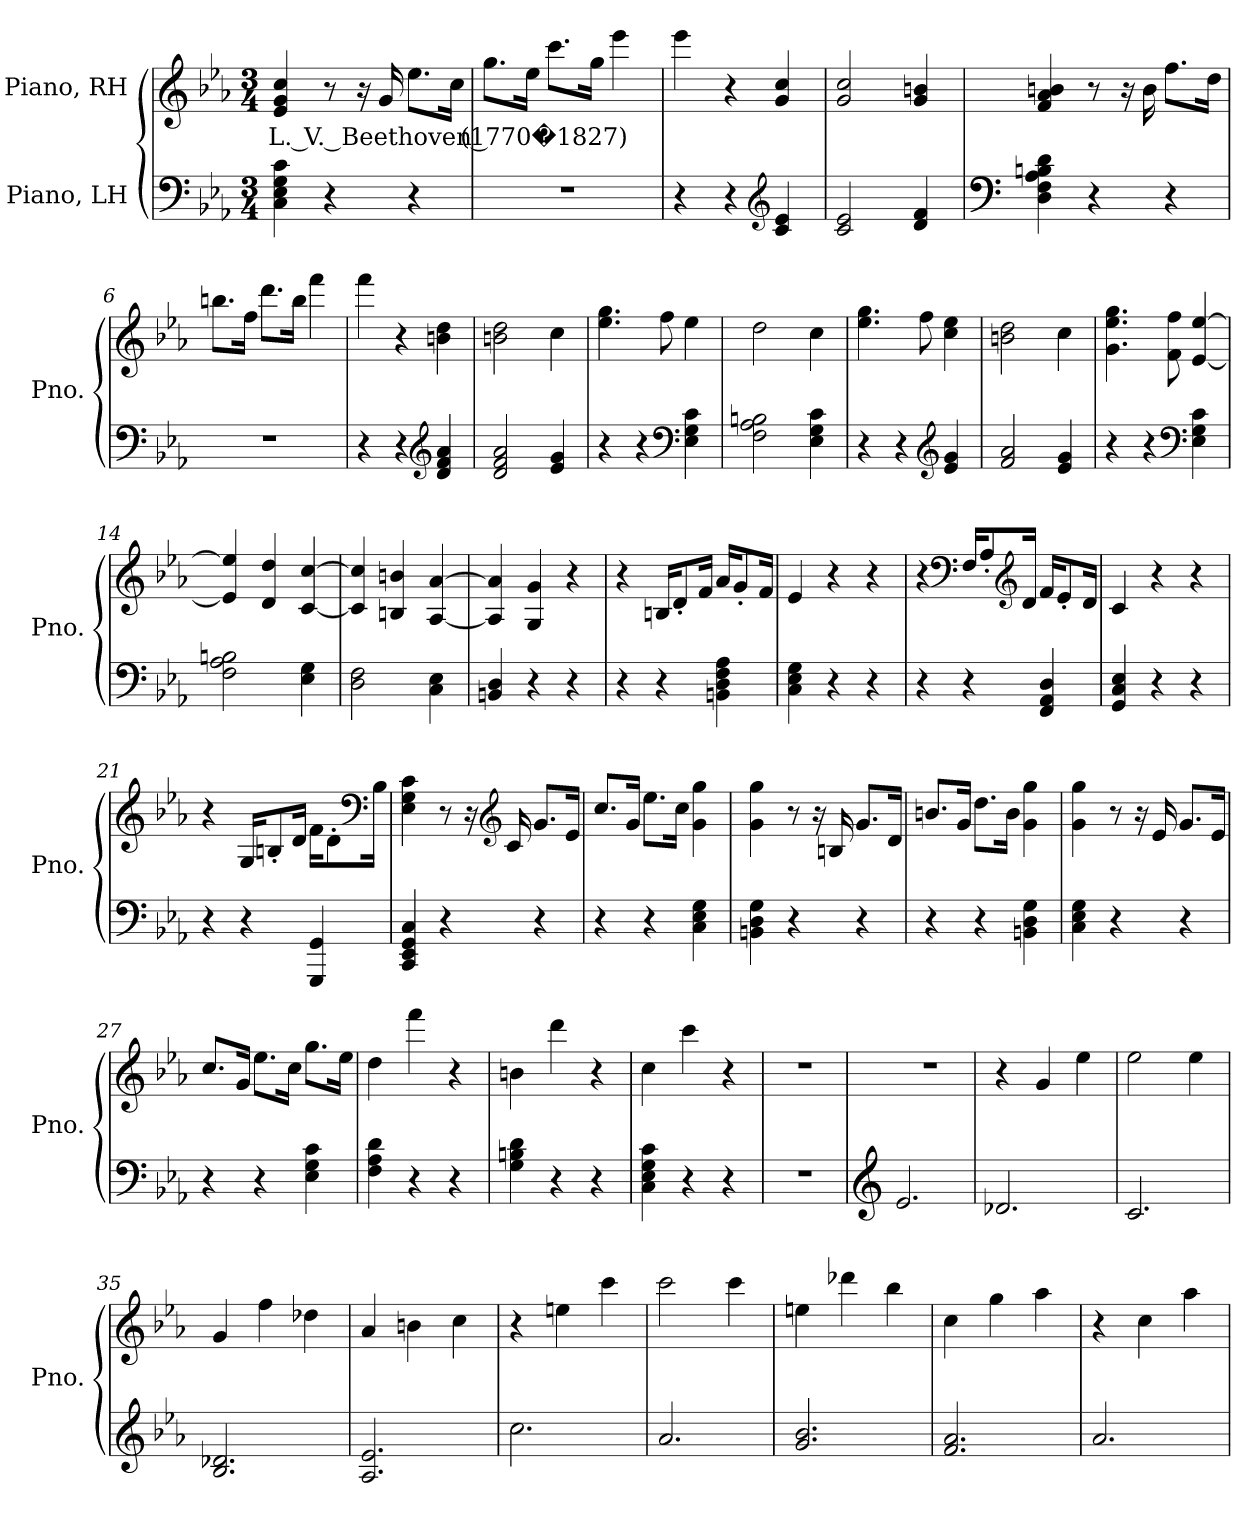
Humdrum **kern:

**kern	**kern	**text
*part2	*part1	*part1
*staff2	*staff1	*staff1
*I"Piano, LH	*I"Piano, RH	*
*I'Pno.	*I'Pno.	*
*clefF4	*clefG2	*
*k[b-e-a-]	*k[b-e-a-]	*
*M3/4	*M3/4	*
*MM164	*MM164	*
=1	=1	=1
!	!	!LO:LY:b
4C\ 4E-\ 4G\ 4c\	4e-/ 4g/ 4cc/	L. V. Beethoven (1770�1827)
4r	8r	.
.	16r	.
.	16g/	.
4r	8.ee-\L	.
.	16cc\Jk	.
=2	=2	=2
2.r	8.gg\L	.
.	16ee-\Jk	.
.	8.ccc\L	.
.	16gg\Jk	.
.	4eee-\	.
=3	=3	=3
4r	4eee-\	.
4r	4r	.
*clefG2	*	*
4c/ 4e-/	4g/ 4cc/	.
=4	=4	=4
2c/ 2e-/	2g/ 2cc/	.
4d/ 4f/	4g/ 4bn/	.
!!LO:LB:g=z
=5	=5	=5
*clefF4	*	*
4D\ 4F\ 4A-\ 4Bn\ 4d\	4f/ 4a-/ 4bn/	.
4r	8r	.
.	16r	.
.	16b\	.
4r	8.ff\L	.
.	16dd\Jk	.
=6	=6	=6
2.r	8.bbn\L	.
.	16ff\Jk	.
.	8.ddd\L	.
.	16bb\Jk	.
.	4fff\	.
=7	=7	=7
4r	4fff\	.
4r	4r	.
*clefG2	*	*
4d/ 4f/ 4a-/	4bn\ 4dd\	.
=8	=8	=8
2d/ 2f/ 2a-/	2bn\ 2dd\	.
4e-/ 4g/	4cc\	.
=9	=9	=9
4r	4.ee-\ 4.gg\	.
4r	.	.
.	8ff\	.
*clefF4	*	*
4E-\ 4G\ 4c\	4ee-\	.
=10	=10	=10
2F\ 2A-\ 2Bn\	2dd\	.
4E-\ 4G\ 4c\	4cc\	.
=11	=11	=11
4r	4.ee-\ 4.gg\	.
4r	.	.
.	8ff\	.
*clefG2	*	*
4e-/ 4g/	4cc\ 4ee-\	.
!!LO:LB:g=z
=12	=12	=12
2f/ 2a-/	2bn\ 2dd\	.
4e-/ 4g/	4cc\	.
=13	=13	=13
4r	4.g\ 4.ee-\ 4.gg\	.
4r	.	.
.	8f\ 8ff\	.
*clefF4	*	*
4E-\ 4G\ 4c\	[4e-/ [4ee-/	.
=14	=14	=14
2F\ 2A-\ 2Bn\	4e-/] 4ee-/]	.
.	4d/ 4dd/	.
4E-\ 4G\	[4c/ [4cc/	.
=15	=15	=15
2D\ 2F\	4c/] 4cc/]	.
.	4Bn/ 4bn/	.
4C\ 4E-\	[4A-/ [4a-/	.
=16	=16	=16
4BBn/ 4D/	4A-/] 4a-/]	.
4r	4G/ 4g/	.
4r	4r	.
=17	=17	=17
4r	4r	.
4r	16Bn/KL	.
.	8d'/	.
.	16f/Jk	.
4BBn\ 4D\ 4F\ 4A-\	16a-/KL	.
.	8g'/	.
.	16f/Jk	.
=18	=18	=18
4C\ 4E-\ 4G\	4e-/	.
4r	4r	.
4r	4r	.
!!LO:LB:g=z
=19	=19	=19
4r	4r	.
*	*clefF4	*
4r	16F/KL	.
.	8A-'/	.
*	*clefG2	*
.	16d/Jk	.
4FF/ 4AA-/ 4D/	16f/KL	.
.	8e-'/	.
.	16d/Jk	.
=20	=20	=20
4GG/ 4C/ 4E-/	4c/	.
4r	4r	.
4r	4r	.
=21	=21	=21
4r	4r	.
4r	16G/KL	.
.	8Bn'/	.
.	16d/Jk	.
4GGG/ 4GG/	16f\KL	.
.	8d'\	.
*	*clefF4	*
.	16B\Jk	.
=22	=22	=22
4CC/ 4EE-/ 4GG/ 4C/	4E-\ 4G\ 4c\	.
4r	8r	.
.	16r	.
*	*clefG2	*
.	16c/	.
4r	8.g/L	.
.	16e-/Jk	.
=23	=23	=23
4r	8.cc/L	.
.	16g/Jk	.
4r	8.ee-\L	.
.	16cc\Jk	.
4C\ 4E-\ 4G\	4g\ 4gg\	.
!!LO:LB:g=z
=24	=24	=24
4BBn\ 4D\ 4G\	4g\ 4gg\	.
4r	8r	.
.	16r	.
.	16Bn/	.
4r	8.g/L	.
.	16d/Jk	.
=25	=25	=25
4r	8.bn/L	.
.	16g/Jk	.
4r	8.dd\L	.
.	16b\Jk	.
4BBn\ 4D\ 4G\	4g\ 4gg\	.
=26	=26	=26
4C\ 4E-\ 4G\	4g\ 4gg\	.
4r	8r	.
.	16r	.
.	16e-/	.
4r	8.g/L	.
.	16e-/Jk	.
=27	=27	=27
4r	8.cc/L	.
.	16g/Jk	.
4r	8.ee-\L	.
.	16cc\Jk	.
4E-\ 4G\ 4c\	8.gg\L	.
.	16ee-\Jk	.
=28	=28	=28
4F\ 4A-\ 4d\	4dd\	.
4r	4fff\	.
4r	4r	.
=29	=29	=29
4G\ 4Bn\ 4d\	4bn\	.
4r	4ddd\	.
4r	4r	.
!!LO:LB:g=z
=30	=30	=30
4C\ 4E-\ 4G\ 4c\	4cc\	.
4r	4ccc\	.
4r	4r	.
=31	=31	=31
2.r	2.r	.
=32	=32	=32
*clefG2	*	*
2.e-/	2.r	.
=33	=33	=33
2.d-X/	4r	.
.	4g/	.
.	4ee-\	.
=34	=34	=34
2.c/	2ee-\	.
.	4ee-\	.
=35	=35	=35
2.B-/ 2.d-X/	4g/	.
.	4ff\	.
.	4dd-X\	.
=36	=36	=36
2.A-/ 2.e-/	4a-/	.
.	4bn\	.
.	4cc\	.
=37	=37	=37
2.cc\	4r	.
.	4een\	.
.	4ccc\	.
=38	=38	=38
2.a-/	2ccc\	.
.	4ccc\	.
=39	=39	=39
2.g/ 2.b-/	4een\	.
.	4ddd-X\	.
.	4bb-\	.
!!LO:PB:g=z
=40	=40	=40
2.f/ 2.a-/	4cc\	.
.	4gg\	.
.	4aa-\	.
=41	=41	=41
2.a-/	4r	.
.	4cc\	.
.	4aa-\	.
=	=	=
*-	*-	*-
